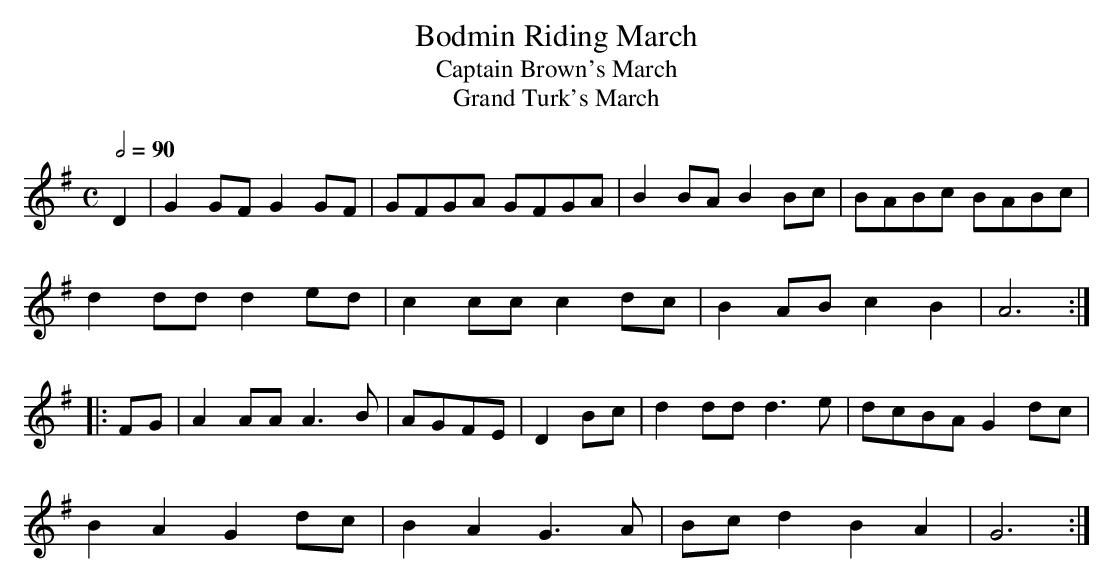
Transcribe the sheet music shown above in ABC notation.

X:1
T:Bodmin Riding March
T:Captain Brown's March
T:Grand Turk's March
Q:1/2=90
M:C
L:1/8
K:G
D2|G2GF G2GF|GFGA GFGA|B2BA B2Bc|BABc BABc|
d2dd d2ed|c2cc c2dc|B2AB c2B2|A6:|
|:FG|A2AA A3B|AGFE|D2Bc|d2dd d3e|dcBA G2dc|
B2A2 G2dc|B2A2 G3A|Bcd2 B2A2|G6:|
